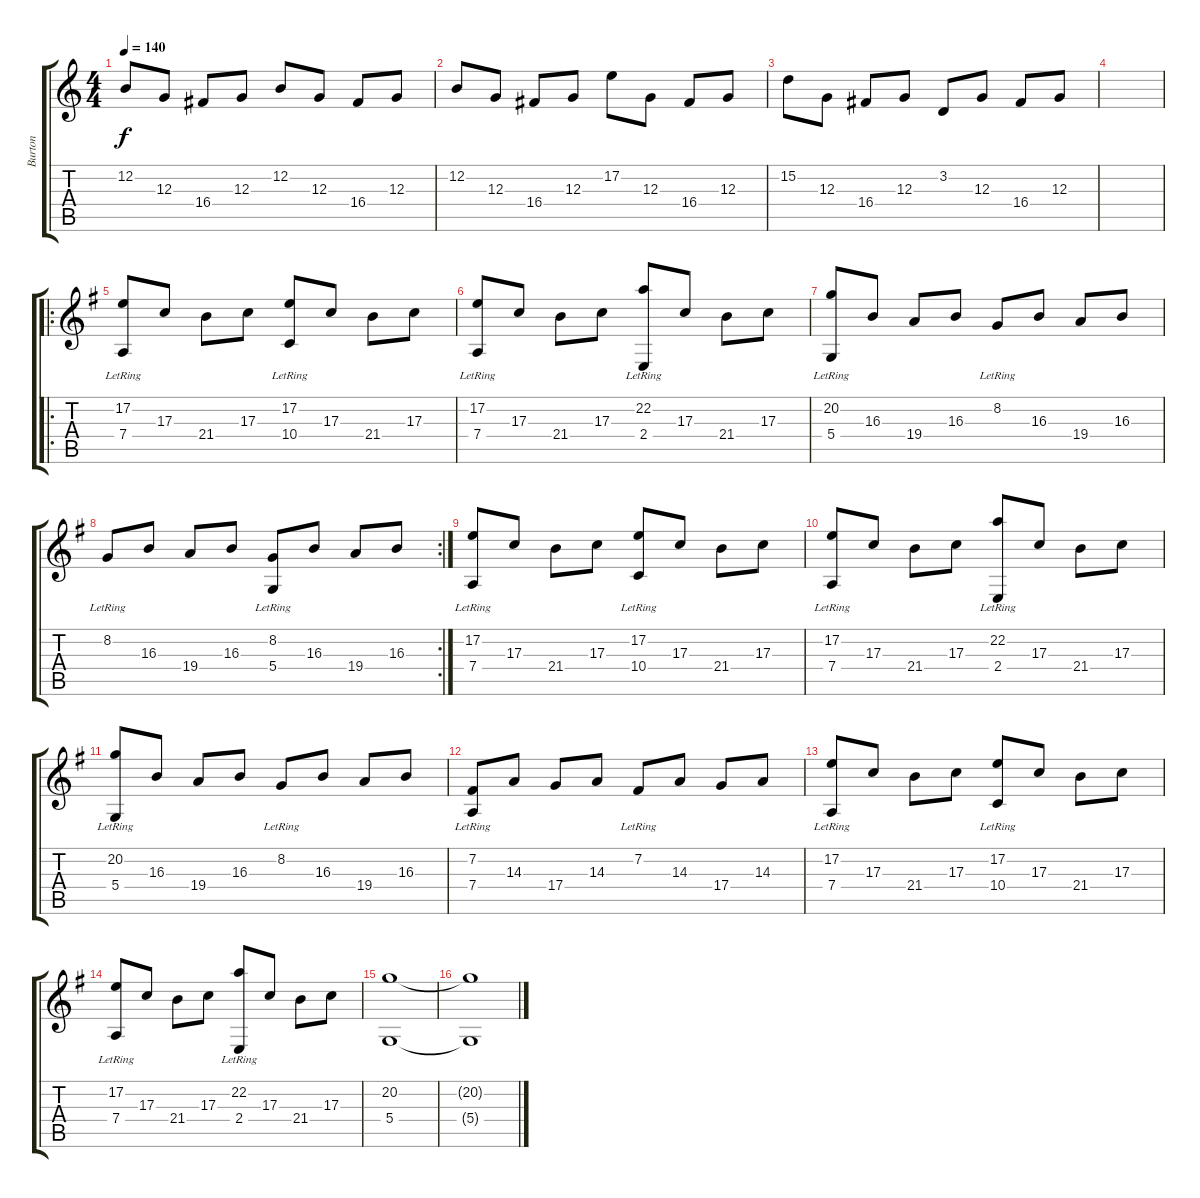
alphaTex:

\track ("Burton" "Burton") {instrument acousticgrandpiano}
\staff {score tabs}
\tuning (E4 B3 G3 D3 A2 E2) {hide}
\ts (4 4)
\tempo 140
\clef g2
\ks c
12.2.8{dy f} 12.3.8 16.4.8 12.3.8 12.2.8 12.3.8 16.4.8 12.3.8 |
12.2.8 12.3.8 16.4.8 12.3.8 17.2.8 12.3.8 16.4.8 12.3.8 |
15.2.8 12.3.8 16.4.8 12.3.8 3.2.8 12.3.8 16.4.8 12.3.8 |
|
\ro
\ks eminor
(17.2{lr} 7.4{lr}).8 17.3.8 21.4.8 17.3.8 (17.2{lr} 10.4{lr}).8 17.3.8 21.4.8 17.3.8 |
(17.2{lr} 7.4{lr}).8 17.3.8 21.4.8 17.3.8 (22.2{lr} 2.4{lr}).8 17.3.8 21.4.8 17.3.8 |
(20.2{lr} 5.4{lr}).8 16.3.8 19.4.8 16.3.8 8.2{lr}.8 16.3.8 19.4.8 16.3.8 |
\rc 2
8.2{lr}.8 16.3.8 19.4.8 16.3.8 (8.2{lr} 5.4{lr}).8 16.3.8 19.4.8 16.3.8 |
(17.2{lr} 7.4{lr}).8 17.3.8 21.4.8 17.3.8 (17.2{lr} 10.4{lr}).8 17.3.8 21.4.8 17.3.8 |
(17.2{lr} 7.4{lr}).8 17.3.8 21.4.8 17.3.8 (22.2{lr} 2.4{lr}).8 17.3.8 21.4.8 17.3.8 |
(20.2{lr} 5.4{lr}).8 16.3.8 19.4.8 16.3.8 8.2{lr}.8 16.3.8 19.4.8 16.3.8 |
(7.2{lr} 7.4{lr}).8 14.3.8 17.4.8 14.3.8 7.2{lr}.8 14.3.8 17.4.8 14.3.8 |
(17.2{lr} 7.4{lr}).8 17.3.8 21.4.8 17.3.8 (17.2{lr} 10.4{lr}).8 17.3.8 21.4.8 17.3.8 |
(17.2{lr} 7.4{lr}).8 17.3.8 21.4.8 17.3.8 (22.2{lr} 2.4{lr}).8 17.3.8 21.4.8 17.3.8 |
(20.2 5.4).1 |
(20.2{t} 5.4{t}).1
